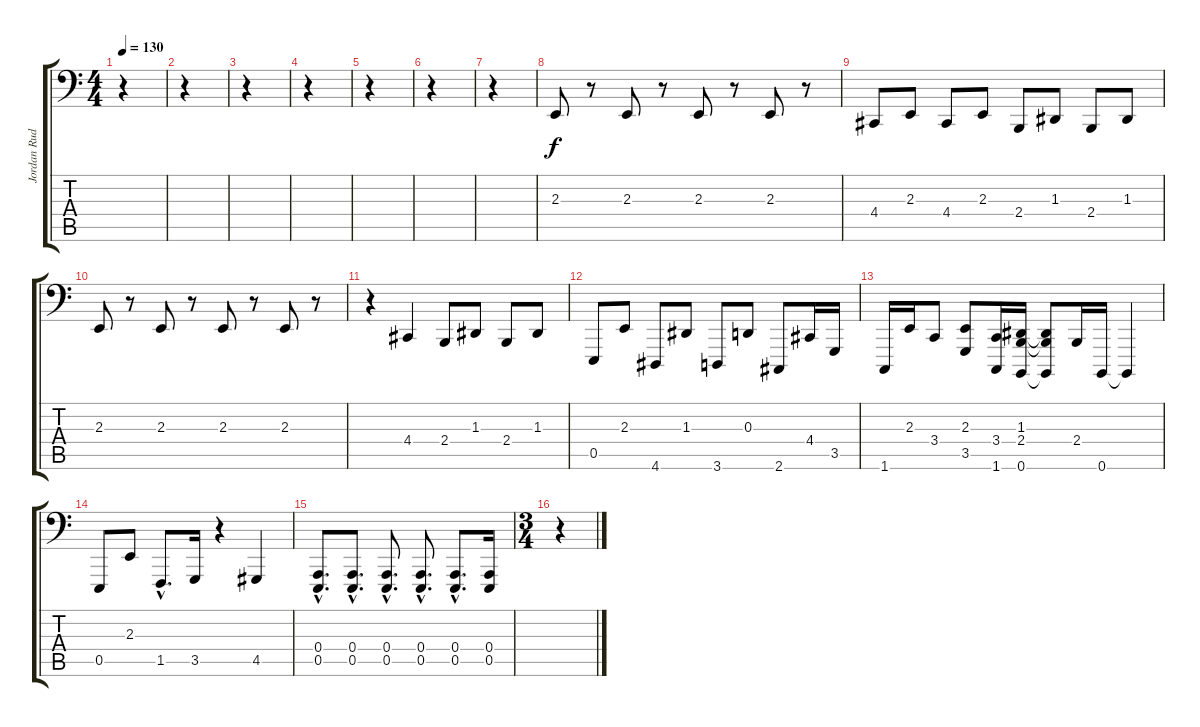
\track ("Jordan Rudess Back Piano" "Jordan Rud") {instrument honkytonkpiano}
\staff {score tabs}
\tuning (C3 G2 D2 A1 E1 B0) {hide}
\ts (4 4)
\tempo 130
\clef f4
\ks c
r.4{dy f} |
r.4 |
r.4 |
r.4 |
r.4 |
r.4 |
r.4 |
2.3.8 r.8 2.3.8 r.8 2.3.8 r.8 2.3.8 r.8 |
4.4.8 2.3.8 4.4.8 2.3.8 2.4.8 1.3.8 2.4.8 1.3.8 |
2.3.8 r.8 2.3.8 r.8 2.3.8 r.8 2.3.8 r.8 |
r.4 4.4.4 2.4.8 1.3.8 2.4.8 1.3.8 |
0.5.8 2.3.8 4.6.8 1.3.8 3.6.8 0.3.8 2.6.8 4.4.16 3.5.16 |
1.6.16 2.3.16 3.4.8 (2.3 3.5).8 (3.4 1.6).16 (1.3 2.4 0.6).16 (1.3{t} 2.4{t} 0.6{t}).8 2.4.16 0.6.16 0.6{t}.4 |
0.5.8 2.3.8 1.5{hac}.8{d} 3.5.16 r.4 4.5.4 |
(0.4{hac} 0.5{hac}).8{d} (0.4{hac} 0.5{hac}).8{d} (0.4{hac} 0.5{hac}).8{d} (0.4{hac} 0.5{hac}).8{d} (0.4{hac} 0.5{hac}).8{d} (0.4 0.5).16 |
\ts (3 4)
r.4
